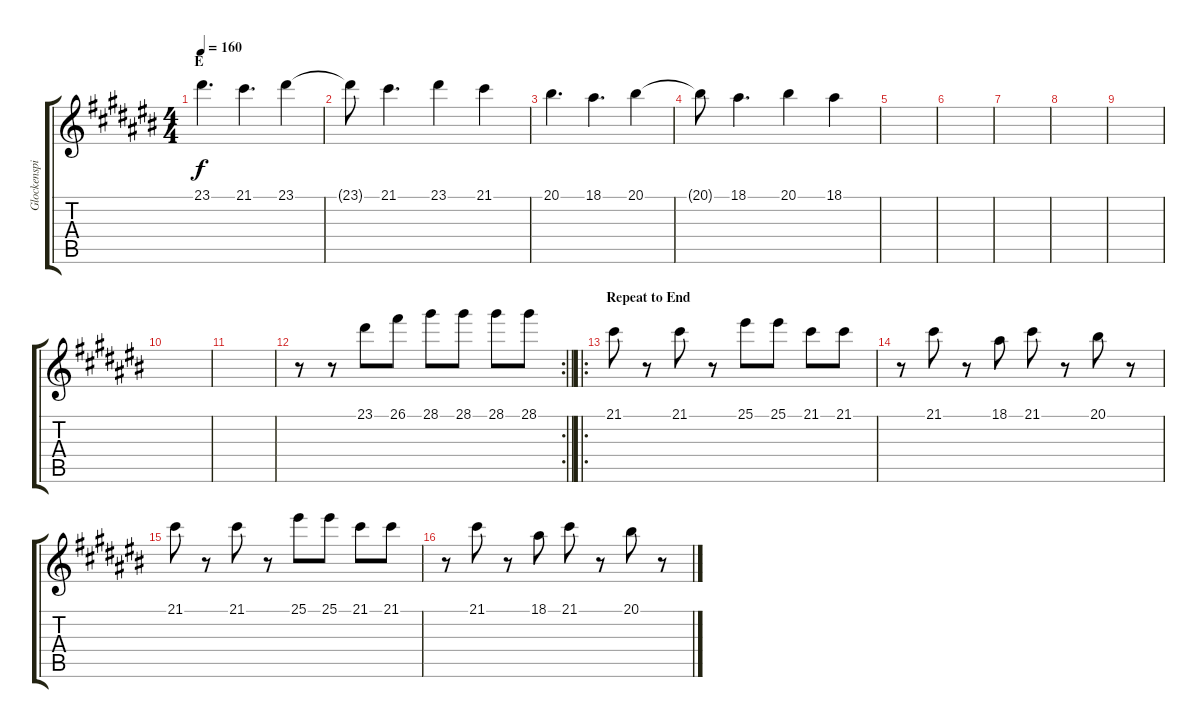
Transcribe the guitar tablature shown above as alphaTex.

\track ("Glockenspiel/Pizzicato Strings" "Glockenspi") {instrument glockenspiel}
\staff {score tabs}
\tuning (E4 B3 G3 D3 A2 E2) {hide}
\ts (4 4)
\section ("" "E")
\tempo 160
\clef g2
\ks c#
23.1.4{d dy f} 21.1.4{d} 23.1.4 |
23.1{t}.8 21.1.4{d} 23.1.4 21.1.4 |
20.1.4{d} 18.1.4{d} 20.1.4 |
20.1{t}.8 18.1.4{d} 20.1.4 18.1.4 |
|
|
|
|
|
|
|
\rc 2
\barLineRight lightlight
r.8 r.8 23.1.8 26.1.8 28.1.8 28.1.8 28.1.8 28.1.8 |
\ro
\section ("" "Repeat to End")
21.1.8{volume 12 instrument glockenspiel} r.8 21.1.8 r.8 25.1.8 25.1.8 21.1.8 21.1.8 |
r.8 21.1.8 r.8 18.1.8 21.1.8 r.8 20.1.8 r.8 |
21.1.8 r.8 21.1.8 r.8 25.1.8 25.1.8 21.1.8 21.1.8 |
r.8 21.1.8 r.8 18.1.8 21.1.8 r.8 20.1.8 r.8
